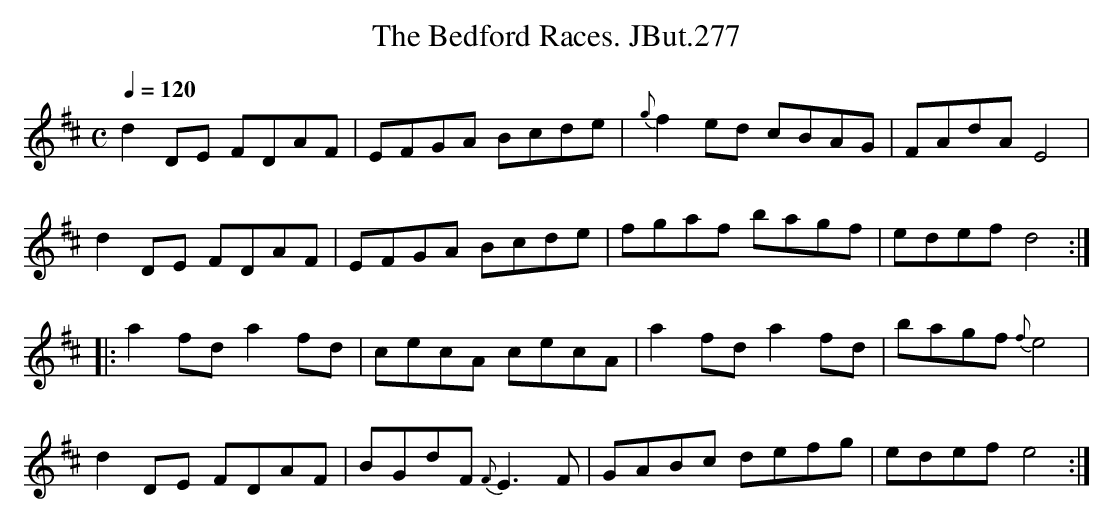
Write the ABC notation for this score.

X:1
T:Bedford Races. JBut.277, The
M:C
L:1/8
Q:1/4=120
K:D
d2 DE FDAF|EFGA Bcde|{g}f2 ed cBAG|FAdA E4|
d2 DE FDAF|EFGA Bcde|fgaf bagf|edef d4:|
|:a2 fd a2 fd|cecA cecA|a2 fd a2 fd|bagf {f}e4|
d2 DE FDAF|BGdF {F}E3 F|GABc defg|edef e4:|
